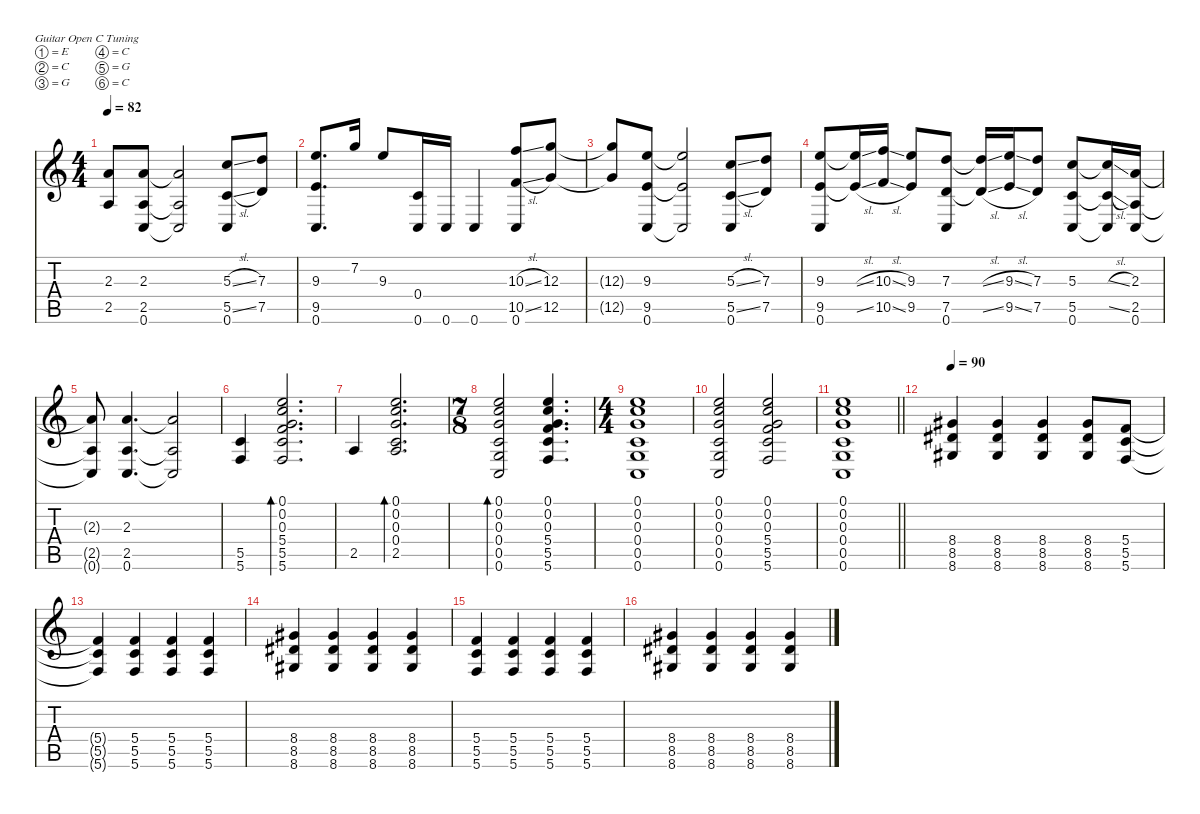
\defaultSystemsLayout 4
\hideDynamics
\bracketExtendMode nobrackets
\singleTrackTrackNamePolicy hidden
\multiTrackTrackNamePolicy hidden
\otherSystemsTrackNameOrientation horizontal
\track ("Guitar 1" "s.guit.") {defaultSystemsLayout 4 instrument acousticguitarsteel}
\staff {score tabs}
\tuning (E4 C4 G3 C3 G2 C2)
\ts (4 4)
\tempo 82
\clef g2
\ks c
(2.3 2.5).8{dy f beam Up} (2.3 2.5 0.6).8{beam Up} (2.3{t} 2.5{t} 0.6{t}).2{beam Up} (5.3{sl} 5.5{sl} 0.6).8{beam Up} (7.3 7.5).8{beam Up} |
(9.3 9.5 0.6).8{d beam Up} 7.2.16{beam Up} 9.3.8{beam Up} (0.4 0.6).16{beam Up} 0.6.16{beam Up} 0.6.4{beam Up} (10.3{sl} 10.5{sl} 0.6).8{beam Up} (12.3 12.5).8{beam Up} |
(12.3{t} 12.5{t}).8{beam Up} (9.3 9.5 0.6).8{beam Up} (9.3{t} 9.5{t} 0.6{t}).2{beam Up} (5.3{sl} 5.5{sl} 0.6).8{beam Up} (7.3 7.5).8{beam Up} |
(9.3 9.5 0.6).8{beam Up} (9.3{sl t} 9.5{sl t}).16{beam Up} (10.3{sl} 10.5{sl}).16{beam Up} (9.3 9.5).8{beam Up} (7.3 7.5 0.6).8{beam Up} (7.3{sl t} 7.5{sl t}).16{beam Up} (9.3{sl} 9.5{sl}).16{beam Up} (7.3 7.5).8{beam Up} (5.3 5.5 0.6).8{beam Up} (5.3{sl t} 5.5{sl t} 0.6{t}).16{beam Up} (2.3 2.5 0.6).16{beam Up} |
(2.3{t} 2.5{t} 0.6{t}).8{beam Up} (2.3 2.5 0.6).4{d beam Up} (2.3{t} 2.5{t} 0.6{t}).2{beam Up} |
(5.5 5.6).4{beam Up} (0.1 0.2 0.3 5.4 5.5 5.6).2{d bd 240 beam Up} |
2.5.4{beam Up} (0.1 0.2 0.3 0.4 2.5).2{d bd 120 beam Up} |
\ts (7 8)
\beaming (8 3 2 2)
(0.1 0.2 0.3 0.4 0.5 0.6).2{bd 120 beam Up} (0.1 0.2 0.3 5.4 5.5 5.6).4{d beam Up} |
\ts (4 4)
\beaming (8 2 2 2 2)
(0.1 0.2 0.3 0.4 0.5 0.6).1{beam Up} |
(0.1 0.2 0.3 0.4 0.5 0.6).2{beam Up} (0.1 0.2 0.3 5.4 5.5 5.6).2{beam Up} |
\barLineRight lightlight
(0.1 0.2 0.3 0.4 0.5 0.6).1{beam Up} |
\tempo 90
(8.4{acc #} 8.5{acc #} 8.6{acc #}).4{instrument distortionguitar beam Up} (8.4{acc #} 8.5{acc #} 8.6{acc #}).4{beam Up} (8.4{acc #} 8.5{acc #} 8.6{acc #}).4{beam Up} (8.4{acc #} 8.5{acc #} 8.6{acc #}).8{beam Up} (5.4 5.5 5.6).8{beam Up} |
(5.4{t} 5.5{t} 5.6{t}).4{beam Up} (5.4 5.5 5.6).4{beam Up} (5.4 5.5 5.6).4{beam Up} (5.4 5.5 5.6).4{beam Up} |
(8.4{acc #} 8.5{acc #} 8.6{acc #}).4{beam Up} (8.4{acc #} 8.5{acc #} 8.6{acc #}).4{beam Up} (8.4{acc #} 8.5{acc #} 8.6{acc #}).4{beam Up} (8.4{acc #} 8.5{acc #} 8.6{acc #}).4{beam Up} |
(5.4 5.5 5.6).4{beam Up} (5.4 5.5 5.6).4{beam Up} (5.4 5.5 5.6).4{beam Up} (5.4 5.5 5.6).4{beam Up} |
(8.4{acc #} 8.5{acc #} 8.6{acc #}).4{beam Up} (8.4{acc #} 8.5{acc #} 8.6{acc #}).4{beam Up} (8.4{acc #} 8.5{acc #} 8.6{acc #}).4{beam Up} (8.4{acc #} 8.5{acc #} 8.6{acc #}).4{beam Up}
